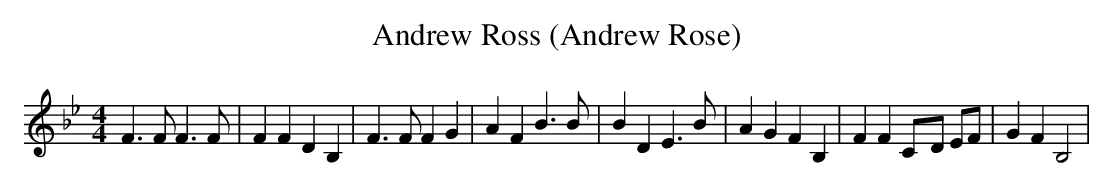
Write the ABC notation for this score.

X:1
T:Andrew Ross (Andrew Rose)
M:4/4
L:1/4
K:Bb
 F3/2 F/2 F3/2 F/2| F F D B,| F3/2 F/2 F G| A F B3/2 B/2| B D E3/2 B/2|\
 A G F B,| F FC/2-D/2 E/2F/2| G F B,2|
